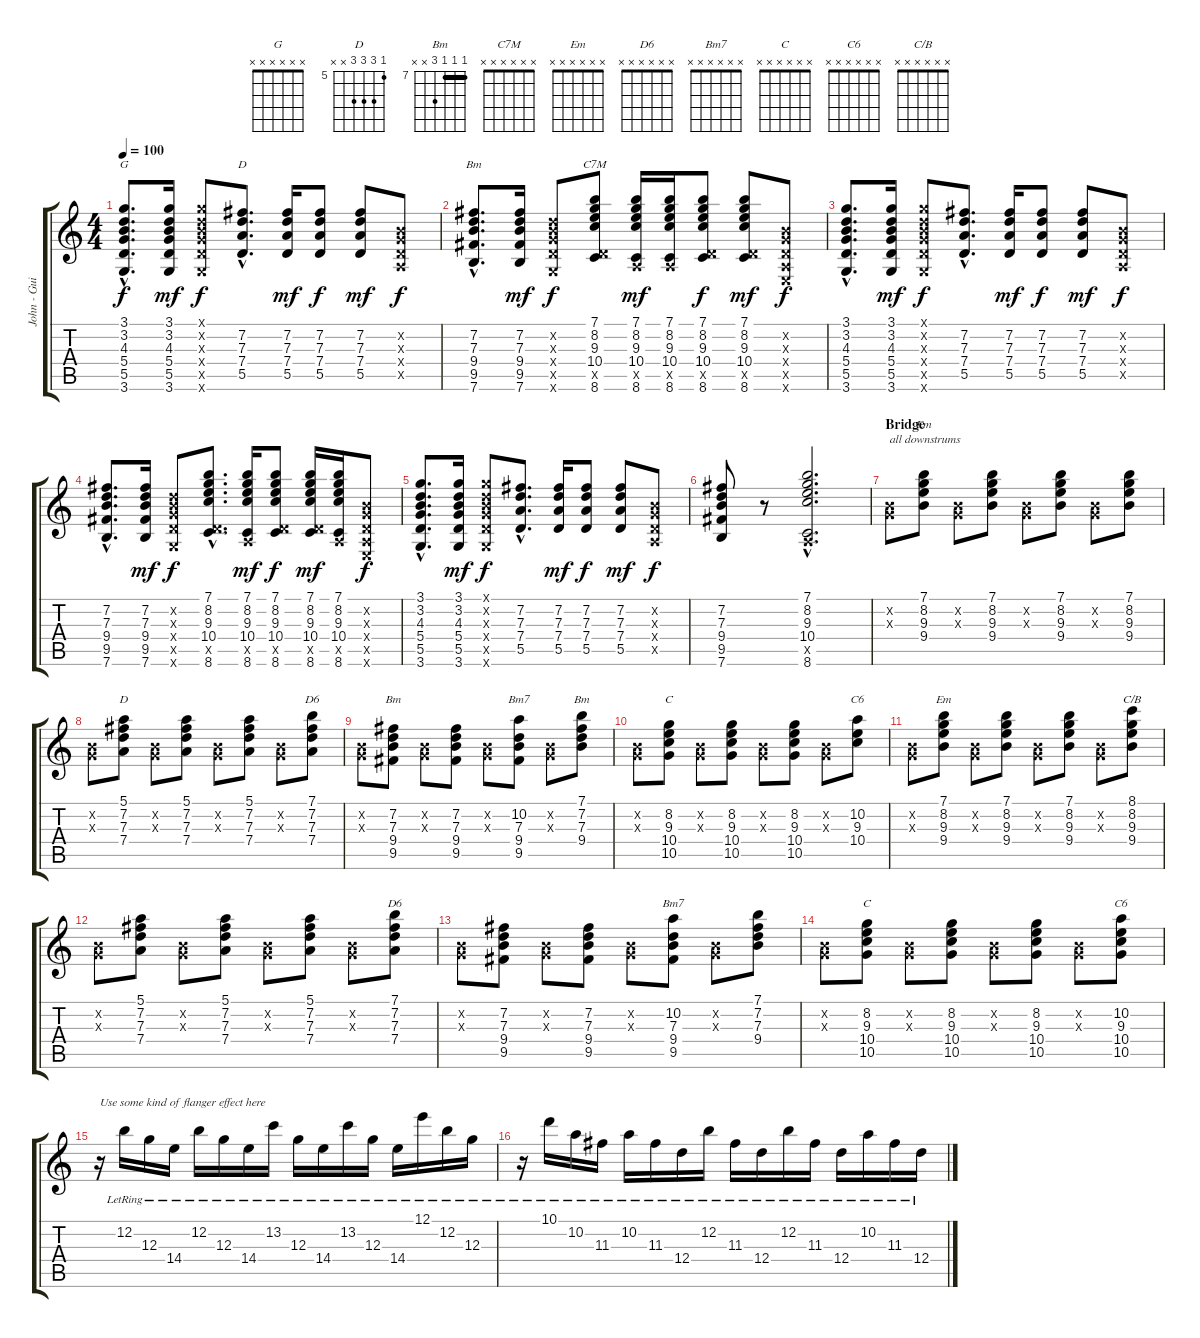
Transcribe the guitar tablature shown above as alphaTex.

\track ("John - Guitar" "John - Gui") {instrument electricguitarclean}
\staff {score tabs}
\tuning (E4 B3 G3 D3 A2 E2) {hide}
\chord ("G" x x x x x x)
\chord ("D" x x x x x x)
\chord ("Bm" x x x x x x)
\chord ("C7M" x x x x x x)
\chord ("Em" 7 8 9 9 x x) {firstfret 7}
\chord ("D" 5 7 7 7 x x) {firstfret 5}
\chord ("D6" 7 7 7 7 x x) {firstfret 7}
\chord ("Bm" x 7 7 9 9 x) {firstfret 7 barre 7}
\chord ("Bm7" x 10 7 9 9 x) {firstfret 7}
\chord ("Bm" 7 7 7 9 x x) {firstfret 7 barre 7}
\chord ("C" x 8 9 10 10 x) {firstfret 8}
\chord ("C6" x 10 9 10 x x) {firstfret 9}
\chord ("Em" x x x x x x)
\chord ("C/B" x x x x x x)
\chord ("D6" x x x x x x)
\chord ("Bm7" x x x x x x)
\chord ("C" x x x x x x)
\chord ("C6" x x x x x x)
\ts (4 4)
\tempo 100
\clef g2
\ks c
(3.1{hac} 3.2{hac} 4.3{hac} 5.4{hac} 5.5{hac} 3.6{hac}).8{d ch "G" dy f} (3.1 3.2 4.3 5.4 5.5 3.6).16{dy mf} (3.1{x} 3.2{x} 4.3{x} 5.4{x} 5.5{x} 3.6{x}).8{dy f} (7.2{hac} 7.3{hac} 7.4{hac} 5.5{hac}).8{d ch "D"} (7.2 7.3 7.4 5.5).16{dy mf} (7.2 7.3 7.4 5.5).8{dy f} (7.2 7.3 7.4 5.5).8{dy mf} (0.2{x} 0.3{x} 0.4{x} 0.5{x}).8{dy f} |
(7.2{hac} 7.3{hac} 9.4{hac} 9.5{hac} 7.6{hac}).8{d ch "Bm"} (7.2 7.3 9.4 9.5 7.6).16{dy mf} (3.2{x} 4.3{x} 5.4{x} 5.5{x} 3.6{x}).8{dy f} (7.1 8.2 9.3 10.4 5.5{x} 8.6).8{ch "C7M"} (7.1 8.2 9.3 10.4 0.5{x} 8.6).16{dy mf} (7.1 8.2 9.3 10.4 0.5{x} 8.6).16 (7.1 8.2 9.3 10.4 5.5{x} 8.6).8{dy f} (7.1 8.2 9.3 10.4 5.5{x} 8.6).8{dy mf} (0.2{x} 0.3{x} 0.4{x} 0.5{x} 0.6{x}).8{dy f} |
(3.1{hac} 3.2{hac} 4.3{hac} 5.4{hac} 5.5{hac} 3.6{hac}).8{d} (3.1 3.2 4.3 5.4 5.5 3.6).16{dy mf} (3.1{x} 3.2{x} 4.3{x} 5.4{x} 5.5{x} 3.6{x}).8{dy f} (7.2{hac} 7.3{hac} 7.4{hac} 5.5{hac}).8{d} (7.2 7.3 7.4 5.5).16{dy mf} (7.2 7.3 7.4 5.5).8{dy f} (7.2 7.3 7.4 5.5).8{dy mf} (0.2{x} 0.3{x} 0.4{x} 0.5{x}).8{dy f} |
(7.2{hac} 7.3{hac} 9.4{hac} 9.5{hac} 7.6{hac}).8{d} (7.2 7.3 9.4 9.5 7.6).16{dy mf} (3.2{x} 4.3{x} 5.4{x} 5.5{x} 3.6{x}).8{dy f} (7.1{hac} 8.2{hac} 9.3{hac} 10.4{hac} 5.5{hac x} 8.6{hac}).8{d} (7.1 8.2 9.3 10.4 0.5{x} 8.6).16{dy mf} (7.1 8.2 9.3 10.4 5.5{x} 8.6).8{dy f} (7.1 8.2 9.3 10.4 5.5{x} 8.6).16{dy mf} (7.1 8.2 9.3 10.4 0.5{x} 8.6).16 (0.2{x} 0.3{x} 0.4{x} 0.5{x} 0.6{x}).8{dy f} |
(3.1{hac} 3.2{hac} 4.3{hac} 5.4{hac} 5.5{hac} 3.6{hac}).8{d} (3.1 3.2 4.3 5.4 5.5 3.6).16{dy mf} (3.1{x} 3.2{x} 4.3{x} 5.4{x} 5.5{x} 3.6{x}).8{dy f} (7.2{hac} 7.3{hac} 7.4{hac} 5.5{hac}).8{d} (7.2 7.3 7.4 5.5).16{dy mf} (7.2 7.3 7.4 5.5).8{dy f} (7.2 7.3 7.4 5.5).8{dy mf} (0.2{x} 0.3{x} 0.4{x} 0.5{x}).8{dy f} |
(7.2 7.3 9.4 9.5 7.6).8 r.8 (7.1{hac} 8.2{hac} 9.3{hac} 10.4{hac} 0.5{hac x} 8.6{hac}).2{d} |
\section ("" "Bridge")
(0.2{x} 0.3{x}).8{txt "all downstrums"} (7.1 8.2 9.3 9.4).8{ch "Em"} (0.2{x} 0.3{x}).8 (7.1 8.2 9.3 9.4).8 (0.2{x} 0.3{x}).8 (7.1 8.2 9.3 9.4).8 (0.2{x} 0.3{x}).8 (7.1 8.2 9.3 9.4).8 |
(0.2{x} 0.3{x}).8 (5.1 7.2 7.3 7.4).8{ch "D"} (0.2{x} 0.3{x}).8 (5.1 7.2 7.3 7.4).8 (0.2{x} 0.3{x}).8 (5.1 7.2 7.3 7.4).8 (0.2{x} 0.3{x}).8 (7.1 7.2 7.3 7.4).8{ch "D6"} |
(0.2{x} 0.3{x}).8 (7.2 7.3 9.4 9.5).8{ch "Bm"} (0.2{x} 0.3{x}).8 (7.2 7.3 9.4 9.5).8 (0.2{x} 0.3{x}).8 (10.2 7.3 9.4 9.5).8{ch "Bm7"} (0.2{x} 0.3{x}).8 (7.1 7.2 7.3 9.4).8{ch "Bm"} |
(0.2{x} 0.3{x}).8 (8.2 9.3 10.4 10.5).8{ch "C"} (0.2{x} 0.3{x}).8 (8.2 9.3 10.4 10.5).8 (0.2{x} 0.3{x}).8 (8.2 9.3 10.4 10.5).8 (0.2{x} 0.3{x}).8 (10.2 9.3 10.4).8{ch "C6"} |
(0.2{x} 0.3{x}).8 (7.1 8.2 9.3 9.4).8{ch "Em"} (0.2{x} 0.3{x}).8 (7.1 8.2 9.3 9.4).8 (0.2{x} 0.3{x}).8 (7.1 8.2 9.3 9.4).8 (0.2{x} 0.3{x}).8 (8.1 8.2 9.3 9.4).8{ch "C/B"} |
(0.2{x} 0.3{x}).8 (5.1 7.2 7.3 7.4).8 (0.2{x} 0.3{x}).8 (5.1 7.2 7.3 7.4).8 (0.2{x} 0.3{x}).8 (5.1 7.2 7.3 7.4).8 (0.2{x} 0.3{x}).8 (7.1 7.2 7.3 7.4).8{ch "D6"} |
(0.2{x} 0.3{x}).8 (7.2 7.3 9.4 9.5).8 (0.2{x} 0.3{x}).8 (7.2 7.3 9.4 9.5).8 (0.2{x} 0.3{x}).8 (10.2 7.3 9.4 9.5).8{ch "Bm7"} (0.2{x} 0.3{x}).8 (7.1 7.2 7.3 9.4).8 |
(0.2{x} 0.3{x}).8 (8.2 9.3 10.4 10.5).8{ch "C"} (0.2{x} 0.3{x}).8 (8.2 9.3 10.4 10.5).8 (0.2{x} 0.3{x}).8 (8.2 9.3 10.4 10.5).8 (0.2{x} 0.3{x}).8 (10.2 9.3 10.4 10.5).8{ch "C6"} |
r.16{txt "Use some kind of flanger effect here"} 12.2{lr}.16 12.3{lr}.16 14.4{lr}.16 12.2{lr}.16 12.3{lr}.16 14.4{lr}.16 13.2{lr}.16 12.3{lr}.16 14.4{lr}.16 13.2{lr}.16 12.3{lr}.16 14.4{lr}.16 12.1{lr}.16 12.2{lr}.16 12.3{lr}.16 |
r.16 10.1{lr}.16 10.2{lr}.16 11.3{lr}.16 10.2{lr}.16 11.3{lr}.16 12.4{lr}.16 12.2{lr}.16 11.3{lr}.16 12.4{lr}.16 12.2{lr}.16 11.3{lr}.16 12.4{lr}.16 10.2{lr}.16 11.3{lr}.16 12.4{lr}.16
